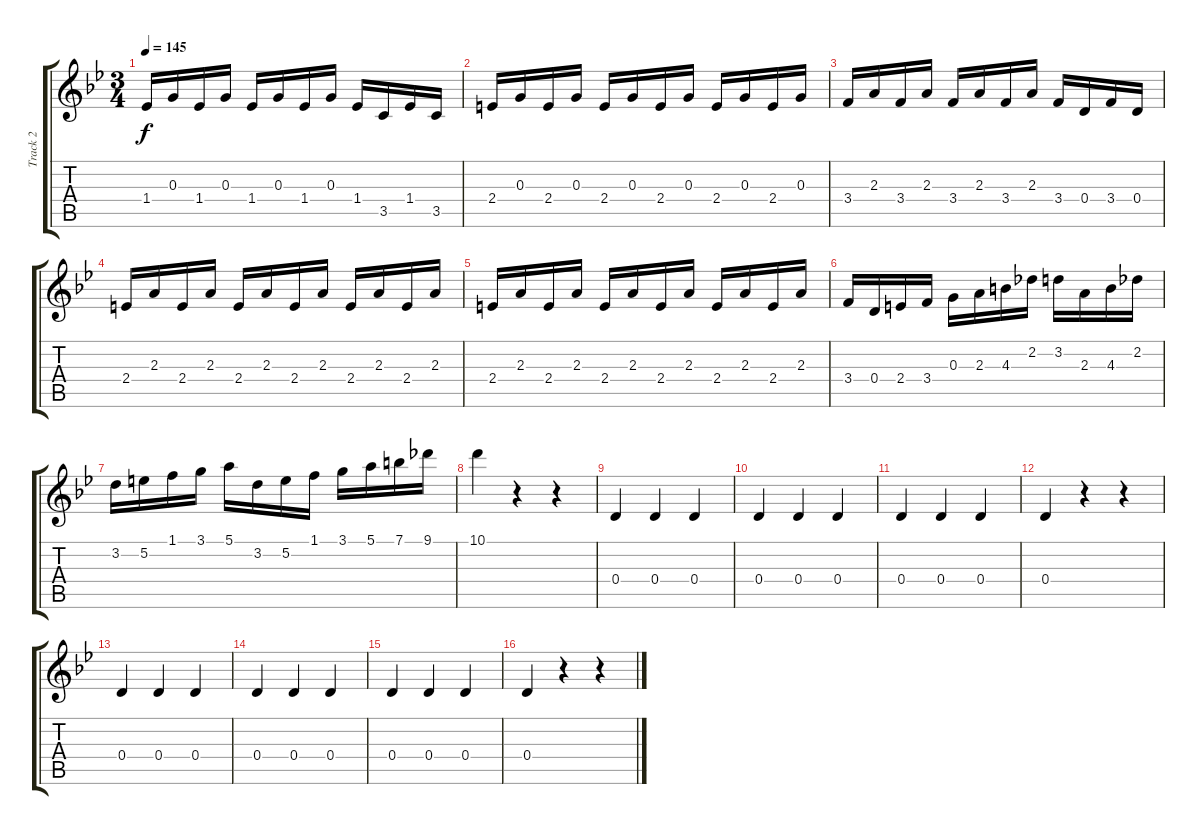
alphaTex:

\track ("Track 2" "Track 2") {instrument distortionguitar}
\staff {score tabs}
\tuning (E4 B3 G3 D3 A2 E2) {hide}
\ts (3 4)
\tempo 145
\clef g2
\ks bb
1.4.16{dy f} 0.3.16 1.4.16 0.3.16 1.4.16 0.3.16 1.4.16 0.3.16 1.4.16 3.5.16 1.4.16 3.5.16 |
2.4.16 0.3.16 2.4.16 0.3.16 2.4.16 0.3.16 2.4.16 0.3.16 2.4.16 0.3.16 2.4.16 0.3.16 |
3.4.16 2.3.16 3.4.16 2.3.16 3.4.16 2.3.16 3.4.16 2.3.16 3.4.16 0.4.16 3.4.16 0.4.16 |
2.4.16 2.3.16 2.4.16 2.3.16 2.4.16 2.3.16 2.4.16 2.3.16 2.4.16 2.3.16 2.4.16 2.3.16 |
2.4.16 2.3.16 2.4.16 2.3.16 2.4.16 2.3.16 2.4.16 2.3.16 2.4.16 2.3.16 2.4.16 2.3.16 |
3.4.16 0.4.16 2.4.16 3.4.16 0.3.16 2.3.16 4.3.16 2.2.16 3.2.16 2.3.16 4.3.16 2.2.16 |
3.2.16 5.2.16 1.1.16 3.1.16 5.1.16 3.2.16 5.2.16 1.1.16 3.1.16 5.1.16 7.1.16 9.1.16 |
10.1.4 r.4 r.4 |
0.4.4 0.4.4 0.4.4 |
0.4.4 0.4.4 0.4.4 |
0.4.4 0.4.4 0.4.4 |
0.4.4 r.4 r.4 |
0.4.4 0.4.4 0.4.4 |
0.4.4 0.4.4 0.4.4 |
0.4.4 0.4.4 0.4.4 |
0.4.4 r.4 r.4
